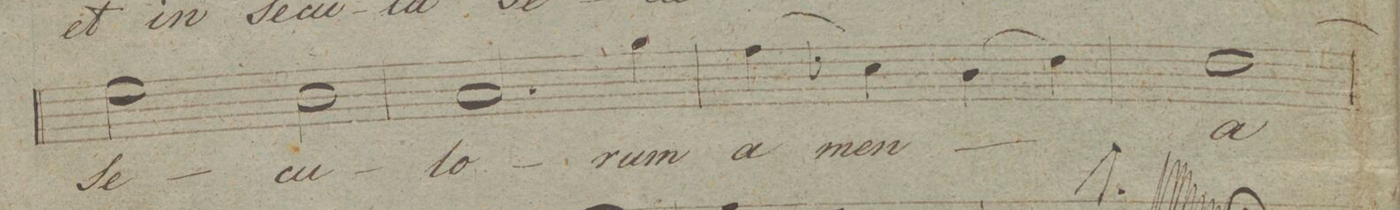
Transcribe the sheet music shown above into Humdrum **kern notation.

**kern	**text	**dynam
*I"Tenore.	*	*
*clefC4	*	*
*k[]	*	*
*met(c|)	*	*
*M2/2	*	*
2d\	Se	.
2A\	cu-	.
=86	=86	=86
2.G/	-lo-	.
4f\	-rum	.
=87	=87	=87
(4e\	a-	.
4B-X\)	-men	.
*	*ij	*
(4A\	a-	.
4c\)	-men	.
*	*Xij	*
=88	=88	=88
(1c	a-	.
=89	=89	=89
*-	*-	*-
